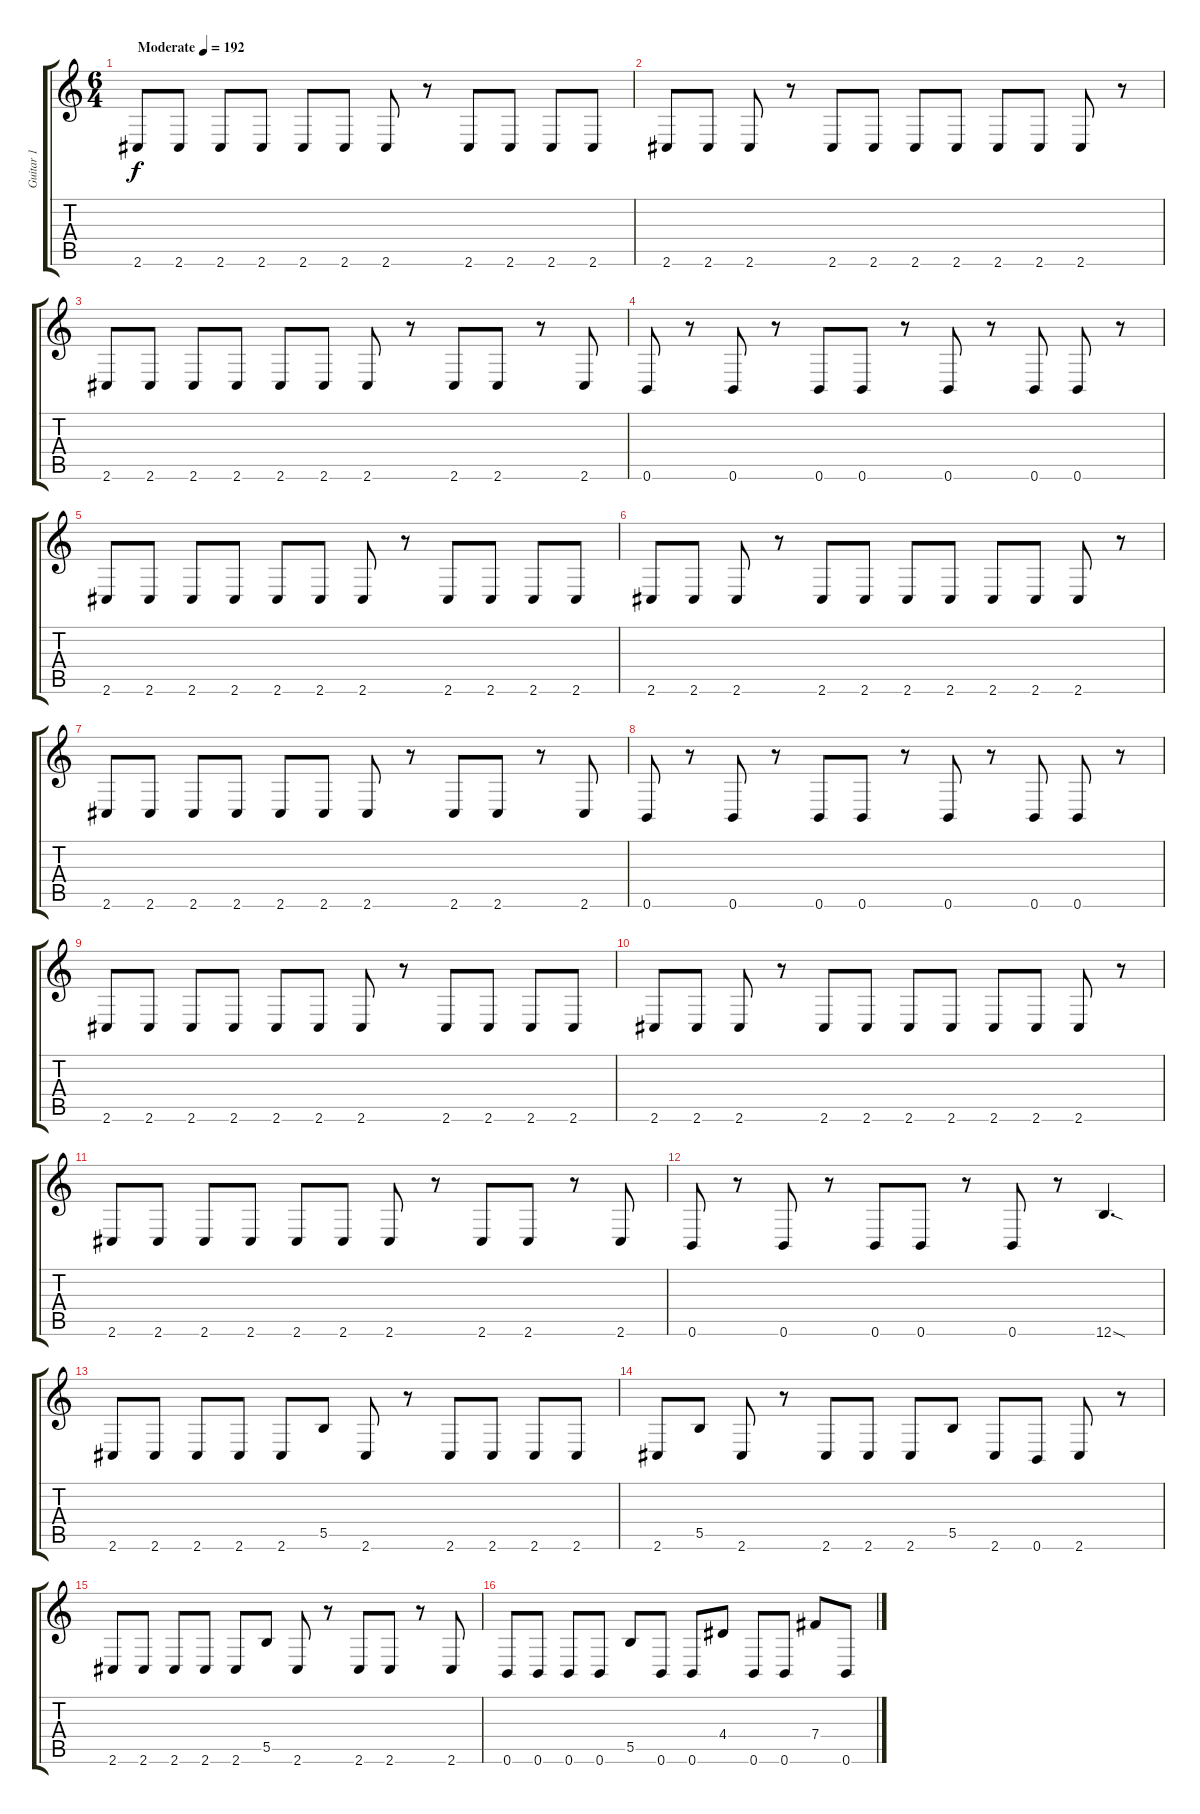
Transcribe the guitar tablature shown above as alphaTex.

\track ("Guitar 1" "Guitar 1") {instrument distortionguitar}
\staff {score tabs}
\tuning (E4 B3 G3 B2 Gb2 B1) {hide}
\ts (6 4)
\tempo (192 "Moderate")
\clef g2
\ks c
2.6.8{dy f instrument distortionguitar} 2.6.8 2.6.8 2.6.8 2.6.8 2.6.8 2.6.8 r.8 2.6.8 2.6.8 2.6.8 2.6.8 |
2.6.8 2.6.8 2.6.8 r.8 2.6.8 2.6.8 2.6.8 2.6.8 2.6.8 2.6.8 2.6.8 r.8 |
2.6.8 2.6.8 2.6.8 2.6.8 2.6.8 2.6.8 2.6.8 r.8 2.6.8 2.6.8 r.8 2.6.8 |
0.6.8 r.8 0.6.8 r.8 0.6.8 0.6.8 r.8 0.6.8 r.8 0.6.8 0.6.8 r.8 |
2.6.8 2.6.8 2.6.8 2.6.8 2.6.8 2.6.8 2.6.8 r.8 2.6.8 2.6.8 2.6.8 2.6.8 |
2.6.8 2.6.8 2.6.8 r.8 2.6.8 2.6.8 2.6.8 2.6.8 2.6.8 2.6.8 2.6.8 r.8 |
2.6.8 2.6.8 2.6.8 2.6.8 2.6.8 2.6.8 2.6.8 r.8 2.6.8 2.6.8 r.8 2.6.8 |
0.6.8 r.8 0.6.8 r.8 0.6.8 0.6.8 r.8 0.6.8 r.8 0.6.8 0.6.8 r.8 |
2.6.8 2.6.8 2.6.8 2.6.8 2.6.8 2.6.8 2.6.8 r.8 2.6.8 2.6.8 2.6.8 2.6.8 |
2.6.8 2.6.8 2.6.8 r.8 2.6.8 2.6.8 2.6.8 2.6.8 2.6.8 2.6.8 2.6.8 r.8 |
2.6.8 2.6.8 2.6.8 2.6.8 2.6.8 2.6.8 2.6.8 r.8 2.6.8 2.6.8 r.8 2.6.8 |
0.6.8 r.8 0.6.8 r.8 0.6.8 0.6.8 r.8 0.6.8 r.8 12.6{sod}.4{d} |
2.6.8 2.6.8 2.6.8 2.6.8 2.6.8 5.5.8 2.6.8 r.8 2.6.8 2.6.8 2.6.8 2.6.8 |
2.6.8 5.5.8 2.6.8 r.8 2.6.8 2.6.8 2.6.8 5.5.8 2.6.8 0.6.8 2.6.8 r.8 |
2.6.8 2.6.8 2.6.8 2.6.8 2.6.8 5.5.8 2.6.8 r.8 2.6.8 2.6.8 r.8 2.6.8 |
0.6.8 0.6.8 0.6.8 0.6.8 5.5.8 0.6.8 0.6.8 4.4.8 0.6.8 0.6.8 7.4.8 0.6.8
